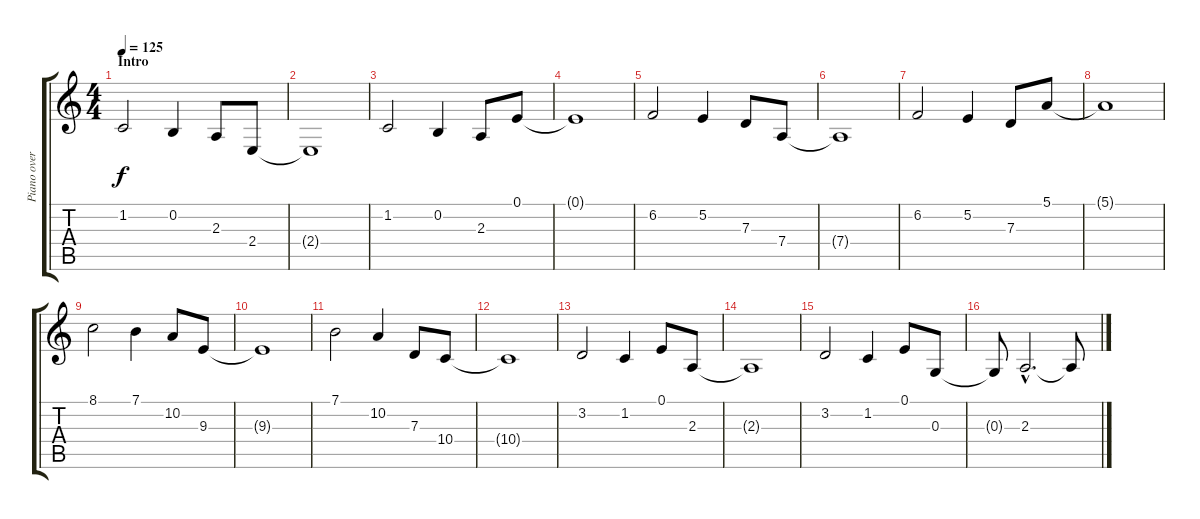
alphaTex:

\track ("Piano overdub" "Piano over") {instrument reedorgan}
\staff {score tabs}
\tuning (E4 B3 G3 D3 A2 E2) {hide}
\ts (4 4)
\section ("" "Intro")
\tempo 125
\clef g2
\ks c
1.2.2{dy f instrument reedorgan} 0.2.4 2.3.8 2.4.8 |
2.4{t}.1 |
1.2.2 0.2.4 2.3.8 0.1.8 |
0.1{t}.1 |
6.2.2 5.2.4 7.3.8 7.4.8 |
7.4{t}.1 |
6.2.2 5.2.4 7.3.8 5.1.8 |
5.1{t}.1 |
8.1.2 7.1.4 10.2.8 9.3.8 |
9.3{t}.1 |
7.1.2 10.2.4 7.3.8 10.4.8 |
10.4{t}.1 |
3.2.2 1.2.4 0.1.8 2.3.8 |
2.3{t}.1 |
3.2.2 1.2.4 0.1.8 0.3.8 |
0.3{t}.8 2.3{hac}.2{d} 2.3{t}.8
